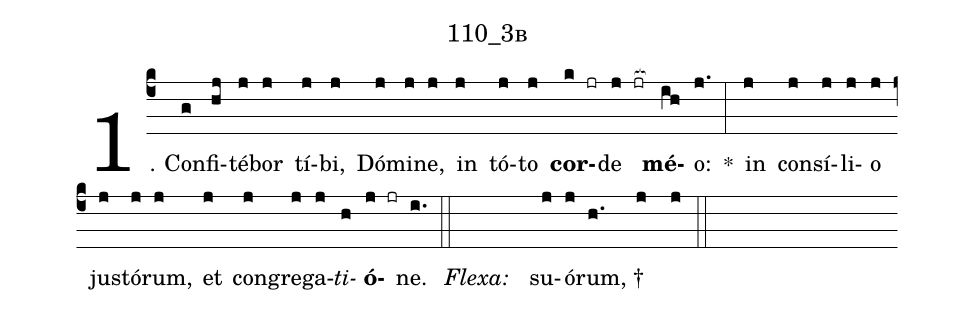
name:110_3b;
%%
(c4) 1. Con(g)fi(hj)té(j)bor(j) tí(j)bi,(j) Dó(j)mi(j)ne,(j) in(j) tó(j)to(j) <b>cor</b>(k jr)de(j jr[ocb:1{]) <b>mé</b>(ih[ocb:0}])o:(j.) *(:) in(j) con(j)sí(j)li(j)o(j) jus(j)tó(j)rum,(j) et(j) con(j)gre(j)ga(j)<i>ti</i>(h)<b>ó</b>(j jr)ne.(i.)  (::)  <eu> <i>Flexa:</i> (////) su(j)ó(j)rum, †(h. // j  j) </eu> (::)
